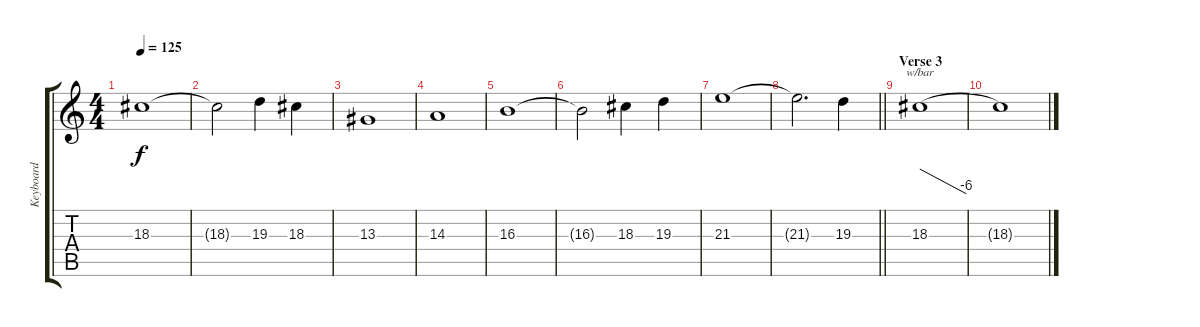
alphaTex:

\track ("Keyboard" "Keyboard") {instrument stringensemble1}
\staff {score tabs}
\tuning (E4 B3 G3 D3 A2 E2) {hide}
\ts (4 4)
\tempo 125
\clef g2
\ks c
18.3.1{dy f} |
18.3{t}.2 19.3.4 18.3.4 |
13.3.1 |
14.3.1 |
16.3.1 |
16.3{t}.2 18.3.4 19.3.4 |
21.3.1 |
\barLineRight lightlight
21.3{t}.2{d} 19.3.4 |
\section ("" "Verse 3")
18.3.1{tbe (dive default 0 0 60 -24)} |
18.3{t}.1
